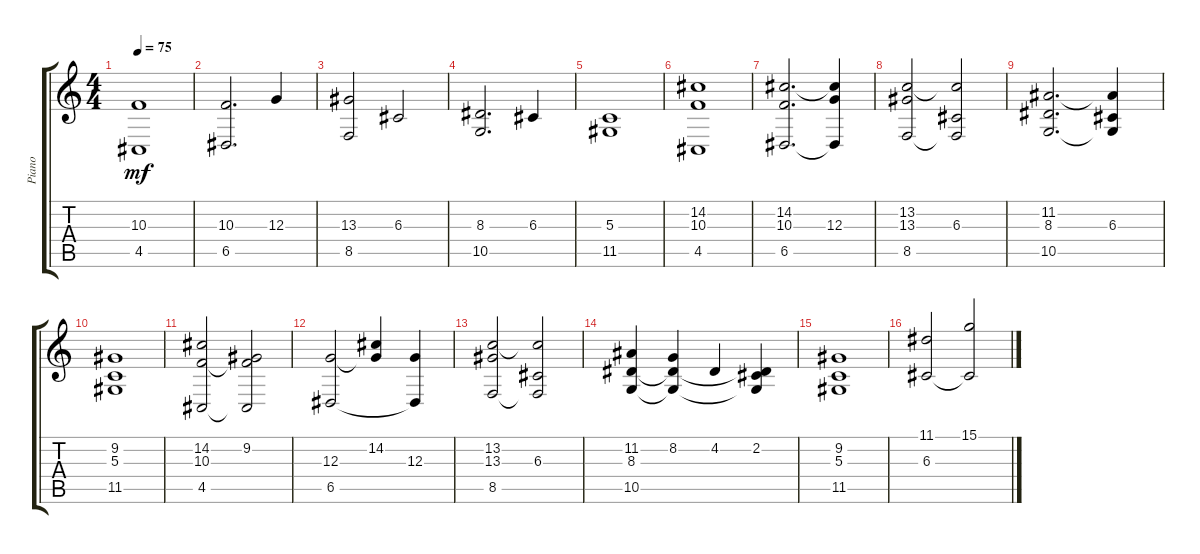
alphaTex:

\track ("Piano" "Piano") {instrument brightacousticpiano}
\staff {score tabs}
\tuning (E4 B3 G3 D3 A2 E2) {hide}
\ts (4 4)
\tempo 75
\clef g2
\ks c
(10.3 4.5).1{dy mf} |
(10.3 6.5).2{d} 12.3.4 |
(13.3 8.5).2 6.3.2 |
(8.3 10.5).2{d} 6.3.4 |
(5.3 11.5).1 |
(14.2 10.3 4.5).1 |
(14.2 10.3 6.5).2{d} (14.2{t} 12.3 6.5{t}).4 |
(13.2 13.3 8.5).2 (13.2{t} 6.3 8.5{t}).2 |
(11.2 8.3 10.5).2{d} (11.2{t} 6.3 10.5{t}).4 |
(9.2 5.3 11.5).1 |
(14.2 10.3 4.5).2 (9.2 10.3{t} 4.5{t}).2 |
(12.3 6.5).2 (14.2 12.3{t}).4 (12.3 6.5{t}).4 |
(13.2 13.3 8.5).2 (13.2{t} 6.3 8.5{t}).2 |
(11.2 8.3 10.5).4 (8.2 8.3{t} 10.5{t}).4 4.2.4 (2.2 8.3{t} 10.5{t}).4 |
(9.2 5.3 11.5).1 |
(11.1 6.3).2 (15.1 6.3{t}).2
